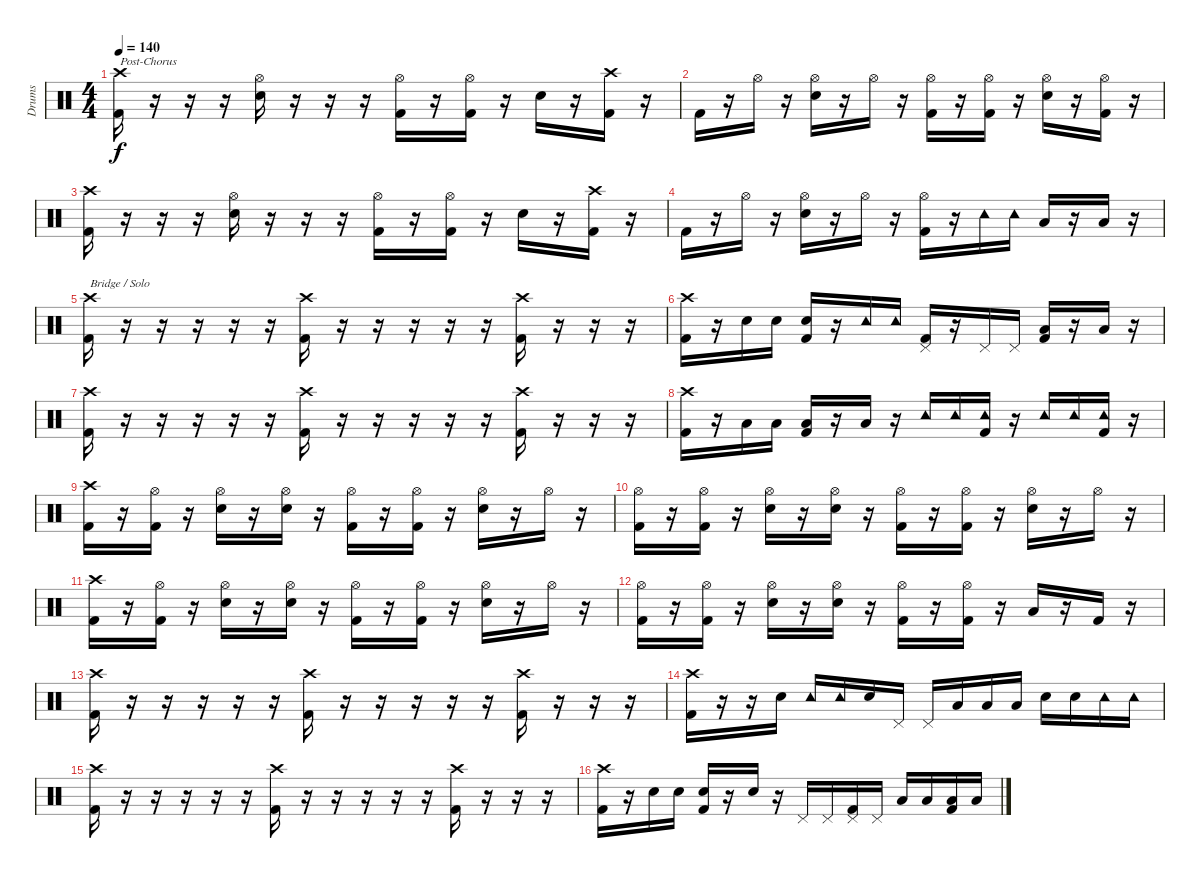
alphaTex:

\track ("Drums" "Drums") {instrument percussion}
\staff {score}
\articulation defaults
\ts (4 4)
\tempo 140
\clef neutral
\ks c
("Crash high (hit)" "Kick (hit) 2").16{txt "Post-Chorus" dy f} r.16 r.16 r.16 ("Hi-Hat (open)" "Snare (hit) 2").16 r.16 r.16 r.16 ("Hi-Hat (open)" "Kick (hit) 2").16 r.16 ("Hi-Hat (open)" "Kick (hit) 2").16 r.16 "Snare (hit) 2".16 r.16 ("Crash high (hit)" "Kick (hit) 2").16 r.16 |
"Kick (hit) 2".16 r.16 "Hi-Hat (open)".16 r.16 ("Hi-Hat (open)" "Snare (hit) 2").16 r.16 "Hi-Hat (open)".16 r.16 ("Hi-Hat (open)" "Kick (hit) 2").16 r.16 ("Hi-Hat (open)" "Kick (hit) 2").16 r.16 ("Hi-Hat (open)" "Snare (hit) 2").16 r.16 ("Hi-Hat (open)" "Kick (hit) 2").16 r.16 |
("Crash high (hit)" "Kick (hit) 2").16 r.16 r.16 r.16 ("Hi-Hat (open)" "Snare (hit) 2").16 r.16 r.16 r.16 ("Hi-Hat (open)" "Kick (hit) 2").16 r.16 ("Hi-Hat (open)" "Kick (hit) 2").16 r.16 "Snare (hit) 2".16 r.16 ("Crash high (hit)" "Kick (hit) 2").16 r.16 |
"Kick (hit) 2".16 r.16 "Hi-Hat (open)".16 r.16 ("Hi-Hat (open)" "Snare (hit) 2").16 r.16 "Hi-Hat (open)".16 r.16 ("Hi-Hat (open)" "Kick (hit) 2").16 r.16 "Tambourine (hit)".16 "Tambourine (hit)".16 "Low Floor Tom (hit)".16 r.16 "Low Floor Tom (hit)".16 r.16 |
("Crash high (hit)" "Kick (hit) 2").16{txt "Bridge / Solo"} r.16 r.16 r.16 r.16 r.16 ("Crash high (hit)" "Kick (hit) 2").16 r.16 r.16 r.16 r.16 r.16 ("Crash high (hit)" "Kick (hit) 2").16 r.16 r.16 r.16 |
("Crash high (hit)" "Kick (hit) 2").16 r.16 "Snare (hit) 2".16 "Snare (hit) 2".16 ("Snare (hit) 2" "Kick (hit) 2").16 r.16 "Tambourine (hit)".16 "Tambourine (hit)".16 ("Pedal Hi-Hat (hit)" "Kick (hit) 2").16 r.16 "Pedal Hi-Hat (hit)".16 "Pedal Hi-Hat (hit)".16 ("Low Floor Tom (hit)" "Kick (hit) 2").16 r.16 "Low Floor Tom (hit)".16 r.16 |
("Crash high (hit)" "Kick (hit) 2").16 r.16 r.16 r.16 r.16 r.16 ("Crash high (hit)" "Kick (hit) 2").16 r.16 r.16 r.16 r.16 r.16 ("Crash high (hit)" "Kick (hit) 2").16 r.16 r.16 r.16 |
("Crash high (hit)" "Kick (hit) 2").16 r.16 "Low Floor Tom (hit)".16 "Low Floor Tom (hit)".16 ("Low Floor Tom (hit)" "Kick (hit) 2").16 r.16 "Low Floor Tom (hit)".16 r.16 "Tambourine (hit)".16 "Tambourine (hit)".16 ("Tambourine (hit)" "Kick (hit) 2").16 r.16 "Tambourine (hit)".16 "Tambourine (hit)".16 ("Tambourine (hit)" "Kick (hit) 2").16 r.16 |
("Crash high (hit)" "Kick (hit) 2").16 r.16 ("Hi-Hat (open)" "Kick (hit) 2").16 r.16 ("Hi-Hat (open)" "Snare (hit) 2").16 r.16 ("Hi-Hat (open)" "Snare (hit) 2").16 r.16 ("Hi-Hat (open)" "Kick (hit) 2").16 r.16 ("Hi-Hat (open)" "Kick (hit) 2").16 r.16 ("Hi-Hat (open)" "Snare (hit) 2").16 r.16 "Hi-Hat (open)".16 r.16 |
("Hi-Hat (open)" "Kick (hit) 2").16 r.16 ("Hi-Hat (open)" "Kick (hit) 2").16 r.16 ("Hi-Hat (open)" "Snare (hit) 2").16 r.16 ("Hi-Hat (open)" "Snare (hit) 2").16 r.16 ("Hi-Hat (open)" "Kick (hit) 2").16 r.16 ("Hi-Hat (open)" "Kick (hit) 2").16 r.16 ("Hi-Hat (open)" "Snare (hit) 2").16 r.16 "Hi-Hat (open)".16 r.16 |
("Crash high (hit)" "Kick (hit) 2").16 r.16 ("Hi-Hat (open)" "Kick (hit) 2").16 r.16 ("Hi-Hat (open)" "Snare (hit) 2").16 r.16 ("Hi-Hat (open)" "Snare (hit) 2").16 r.16 ("Hi-Hat (open)" "Kick (hit) 2").16 r.16 ("Hi-Hat (open)" "Kick (hit) 2").16 r.16 ("Hi-Hat (open)" "Snare (hit) 2").16 r.16 "Hi-Hat (open)".16 r.16 |
("Hi-Hat (open)" "Kick (hit) 2").16 r.16 ("Hi-Hat (open)" "Kick (hit) 2").16 r.16 ("Hi-Hat (open)" "Snare (hit) 2").16 r.16 ("Hi-Hat (open)" "Snare (hit) 2").16 r.16 ("Hi-Hat (open)" "Kick (hit) 2").16 r.16 ("Hi-Hat (open)" "Kick (hit) 2").16 r.16 "Low Floor Tom (hit)".16 r.16 "Kick (hit) 2".16 r.16 |
("Crash high (hit)" "Kick (hit) 2").16 r.16 r.16 r.16 r.16 r.16 ("Crash high (hit)" "Kick (hit) 2").16 r.16 r.16 r.16 r.16 r.16 ("Crash high (hit)" "Kick (hit) 2").16 r.16 r.16 r.16 |
("Crash high (hit)" "Kick (hit) 2").16 r.16 r.16 "Snare (hit) 2".16 "Tambourine (hit)".16 "Tambourine (hit)".16 "Snare (hit) 2".16 "Pedal Hi-Hat (hit)".16 "Pedal Hi-Hat (hit)".16 "Low Floor Tom (hit)".16 "Low Floor Tom (hit)".16 "Low Floor Tom (hit)".16 "Snare (hit) 2".16 "Snare (hit) 2".16 "Tambourine (hit)".16 "Tambourine (hit)".16 |
("Crash high (hit)" "Kick (hit) 2").16 r.16 r.16 r.16 r.16 r.16 ("Crash high (hit)" "Kick (hit) 2").16 r.16 r.16 r.16 r.16 r.16 ("Crash high (hit)" "Kick (hit) 2").16 r.16 r.16 r.16 |
("Crash high (hit)" "Kick (hit) 2").16 r.16 "Snare (hit) 2".16 "Snare (hit) 2".16 ("Snare (hit) 2" "Kick (hit) 2").16 r.16 "Snare (hit) 2".16 r.16 "Pedal Hi-Hat (hit)".16 "Pedal Hi-Hat (hit)".16 ("Pedal Hi-Hat (hit)" "Kick (hit) 2").16 "Pedal Hi-Hat (hit)".16 "Low Floor Tom (hit)".16 "Low Floor Tom (hit)".16 ("Low Floor Tom (hit)" "Kick (hit) 2").16 "Low Floor Tom (hit)".16
